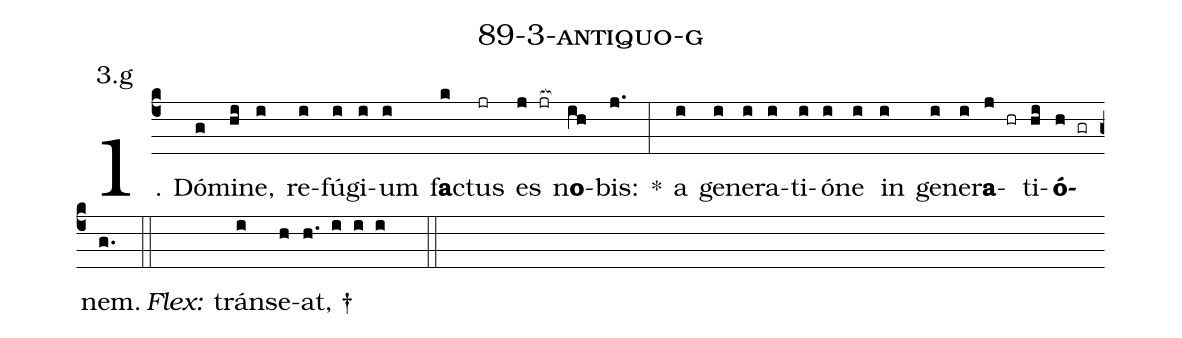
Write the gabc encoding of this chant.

name: 89-3-antiquo-g;
annotation: 3.g;
%%
(c4)1. Dó(g)mi(hi)ne,(i) re(i)fú(i)gi(i)um(i) f<b>a</b>c(k)tus(jr) es(j jr[ocb:1{]) n<b>o</b>(ih[ocb:0}])bis:(j.) *(:) a(i) ge(i)ne(i)ra(i)ti(i)ó(i)ne(i) in(i) ge(i)ne(i)r<b>a</b>(j hr)ti(hi)<b>ó</b>(h gr)nem.(g.) (::)
<i>Flex:</i>()  tráns(i)e(h)at, †(h. i i i  ::)
